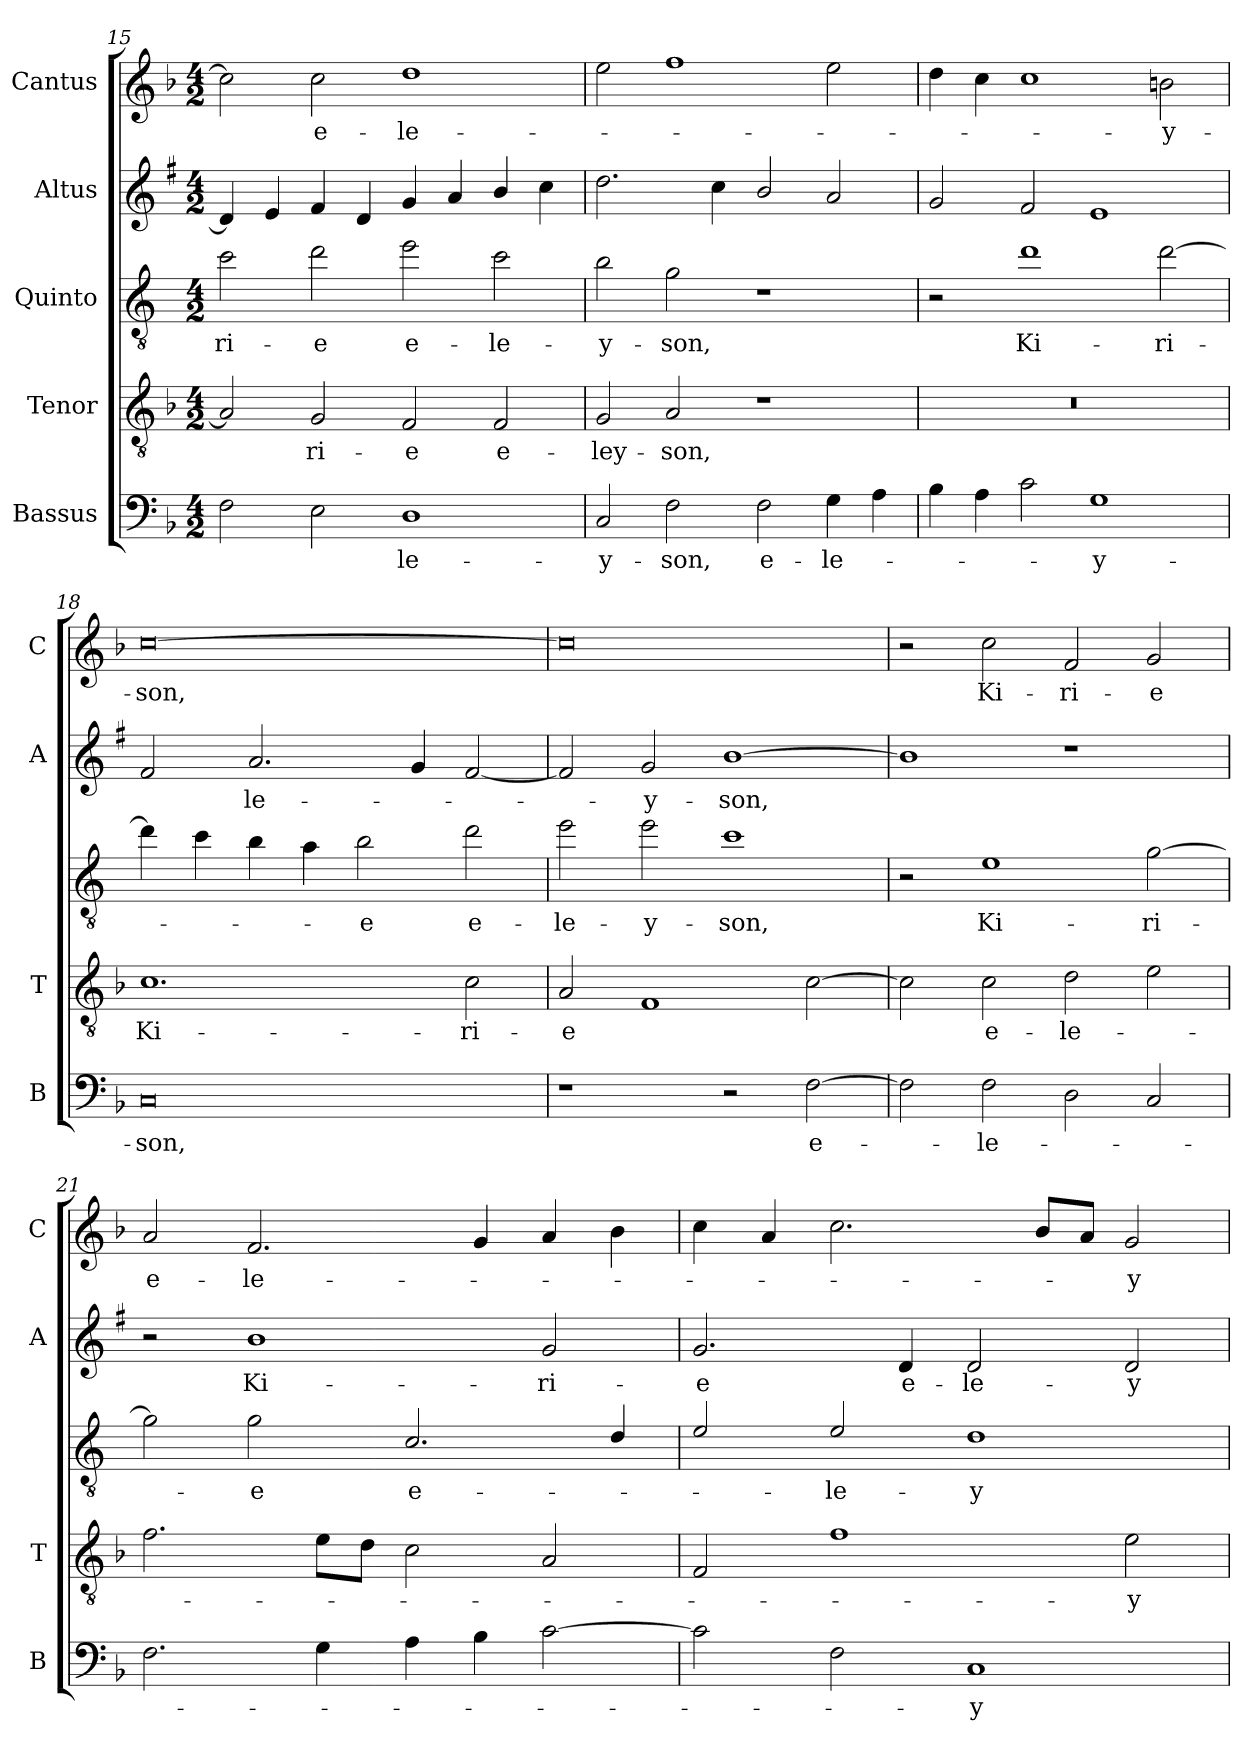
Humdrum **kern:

**kern	**text	**kern	**text	**kern	**text	**kern	**text	**kern	**text
*part5	*part5	*part4	*part4	*part3	*part3	*part2	*part2	*part1	*part1
*staff5	*staff5	*staff4	*staff4	*staff3	*staff3	*staff2	*staff2	*staff1	*staff1
*I"Bassus	*	*I"Tenor	*	*I"Quinto	*	*I"Altus	*	*I"Cantus	*
*I'B	*	*I'T	*	*	*	*I'A	*	*I'C	*
*clefF4	*	*clefGv2	*	*clefGv2	*	*clefG2	*	*clefG2	*
*	*	*	*	*ITrd4c7	*	*ITrd1c2	*	*	*
*k[b-]	*	*k[b-]	*	*k[b-]	*	*k[b-]	*	*k[b-]	*
*F:	*	*F:	*	*F:	*	*F:	*	*F:	*
*M4/2	*	*M4/2	*	*M4/2	*	*M4/2	*	*M4/2	*
=15	=15	=15	=15	=15	=15	=15	=15	=15	=15
!	!	!	!	!	!LO:LY:b	!	!	!	!
2F\	.	2A/]	.	2f\	-ri-	4c/]	.	2cc\]	.
.	.	.	.	.	.	4d/	.	.	.
!	!	!	!LO:LY:b	!	!LO:LY:b	!	!	!	!LO:LY:b
2E\	.	2G/	-ri-	2g\	-e	4e/	.	2cc\	e-
.	.	.	.	.	.	4c/	.	.	.
!	!LO:LY:b	!	!LO:LY:b	!	!LO:LY:b	!	!	!	!LO:LY:b
1D	-le-	2F/	-e	2a\	e-	4f/	.	1dd	-le-
.	.	.	.	.	.	4g/	.	.	.
!	!	!	!LO:LY:b	!	!LO:LY:b	!	!	!	!
.	.	2F/	e-	2f\	-le-	4a/	.	.	.
.	.	.	.	.	.	4b-\	.	.	.
=16	=16	=16	=16	=16	=16	=16	=16	=16	=16
!	!LO:LY:b	!	!LO:LY:b	!	!LO:LY:b	!	!	!	!
2C/	-y-	2G/	-ley-	2e\	-y-	2.cc\	.	2ee\	.
!	!LO:LY:b	!	!LO:LY:b	!	!LO:LY:b	!	!	!	!
2F\	-son,	2A/	-son,	2c\	-son,	.	.	1ff	.
.	.	.	.	.	.	4b-\	.	.	.
!	!LO:LY:b	!	!	!	!	!	!	!	!
2F\	e-	1r	.	1r	.	2a/	.	.	.
!	!LO:LY:b	!	!	!	!	!	!	!	!
4G\	-le-	.	.	.	.	2g/	.	2ee\	.
4A\	.	.	.	.	.	.	.	.	.
=17	=17	=17	=17	=17	=17	=17	=17	=17	=17
4B-\	.	0r	.	2r	.	2f/	.	4dd\	.
4A\	.	.	.	.	.	.	.	4cc\	.
!	!	!	!	!	!LO:LY:b	!	!	!	!
2c\	.	.	.	1g	Ki-	2e/	.	1cc	.
!	!LO:LY:b	!	!	!	!	!	!	!	!
1G	-y-	.	.	.	.	1d	.	.	.
!	!	!	!	!	!LO:LY:b	!	!	!	!LO:LY:b
.	.	.	.	[2g\	-ri-	.	.	2bn\	-y-
!!LO:PB:g=z
=18	=18	=18	=18	=18	=18	=18	=18	=18	=18
!	!LO:LY:b	!	!LO:LY:b	!	!	!	!	!	!LO:LY:b
0C	-son,	1.c	Ki-	4g\]	.	2e/	.	[0cc	-son,
.	.	.	.	4f\	.	.	.	.	.
!	!	!	!	!	!	!	!LO:LY:b	!	!
.	.	.	.	4e\	.	2.g/	-le-	.	.
.	.	.	.	4d\	.	.	.	.	.
!	!	!	!	!	!LO:LY:b	!	!	!	!
.	.	.	.	2e\	-e	.	.	.	.
.	.	.	.	.	.	4f/	.	.	.
!	!	!	!LO:LY:b	!	!LO:LY:b	!	!	!	!
.	.	2c\	-ri-	2g\	e-	[2e/	.	.	.
=19	=19	=19	=19	=19	=19	=19	=19	=19	=19
!	!	!	!LO:LY:b	!	!LO:LY:b	!	!	!	!
1r	.	2A/	-e	2a\	-le-	2e/]	.	0cc]	.
!	!	!	!	!	!LO:LY:b	!	!LO:LY:b	!	!
.	.	1F	.	2a\	-y-	2f/	-y-	.	.
!	!	!	!	!	!LO:LY:b	!	!LO:LY:b	!	!
2r	.	.	.	1f	-son,	[1a	-son,	.	.
!	!LO:LY:b	!	!	!	!	!	!	!	!
[2F\	e-	[2c\	.	.	.	.	.	.	.
=20	=20	=20	=20	=20	=20	=20	=20	=20	=20
2F\]	.	2c\]	.	2r	.	1a]	.	2r	.
!	!LO:LY:b	!	!LO:LY:b	!	!LO:LY:b	!	!	!	!LO:LY:b
2F\	-le-	2c\	e-	1A	Ki-	.	.	2cc\	Ki-
!	!	!	!LO:LY:b	!	!	!	!	!	!LO:LY:b
2D\	.	2d\	-le-	.	.	1r	.	2f/	-ri-
!	!	!	!	!	!LO:LY:b	!	!	!	!LO:LY:b
2C/	.	2e\	.	[2c\	-ri-	.	.	2g/	-e
=21	=21	=21	=21	=21	=21	=21	=21	=21	=21
!	!	!	!	!	!	!	!	!	!LO:LY:b
2.F\	.	2.f\	.	2c\]	.	2r	.	2a/	e-
!	!	!	!	!	!LO:LY:b	!	!LO:LY:b	!	!LO:LY:b
.	.	.	.	2c\	-e	1a	Ki-	2.f/	-le-
4G\	.	8e\L	.	.	.	.	.	.	.
.	.	8d\J	.	.	.	.	.	.	.
!	!	!	!	!	!LO:LY:b	!	!	!	!
4A\	.	2c\	.	2.F/	e-	.	.	.	.
4B-\	.	.	.	.	.	.	.	4g/	.
!	!	!	!	!	!	!	!LO:LY:b	!	!
[2c\	.	2A/	.	.	.	2f/	-ri-	4a/	.
.	.	.	.	4G/	.	.	.	4b-\	.
=22	=22	=22	=22	=22	=22	=22	=22	=22	=22
!	!	!	!	!	!	!	!LO:LY:b	!	!
2c\]	.	2F/	.	2A/	.	2.f/	-e	4cc\	.
.	.	.	.	.	.	.	.	4a/	.
!	!	!	!	!	!LO:LY:b	!	!	!	!
2F\	.	1f	.	2A/	-le-	.	.	2.cc\	.
!	!	!	!	!	!	!	!LO:LY:b	!	!
.	.	.	.	.	.	4c/	e-	.	.
!	!LO:LY:b	!	!	!	!LO:LY:b	!	!LO:LY:b	!	!
1C	-y-	.	.	1G	-y-	2c/	-le-	.	.
.	.	.	.	.	.	.	.	8b-/L	.
.	.	.	.	.	.	.	.	8a/J	.
!	!	!	!LO:LY:b	!	!	!	!LO:LY:b	!	!LO:LY:b
.	.	2e\	-y-	.	.	2c/	-y-	2g/	-y-
=	=	=	=	=	=	=	=	=	=
*-	*-	*-	*-	*-	*-	*-	*-	*-	*-
